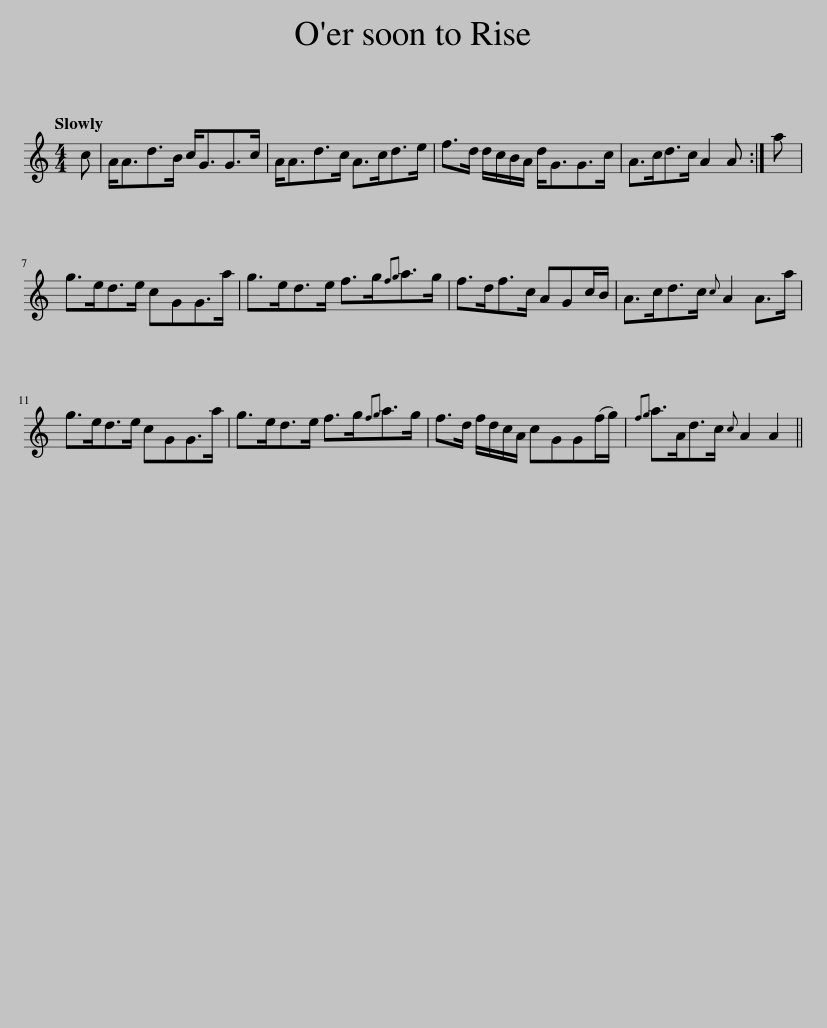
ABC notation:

X:1
L:1/8
Q:1/4=120
M:4/4
I:linebreak $
K:C
V:1 treble
V:1
 c | A<Ad>B c<GG>c | A<Ad>c A>cd>e | f>d d/c/B/A/ d<GG>c | A>cd>c A2 A :| %5
 a |$ g>ed>e cGG>a | g>ed>e f>g{fg}a>g | f>df>c AGc/B/ | A>cd>c{c} A2 A>a |$ %10
 g>ed>e cGG>a | g>ed>e f>g{fg}a>g | f>d f/d/c/A/ cGG(f/g/) |{fg} a>Ad>c{c} A2 A2 || %14
